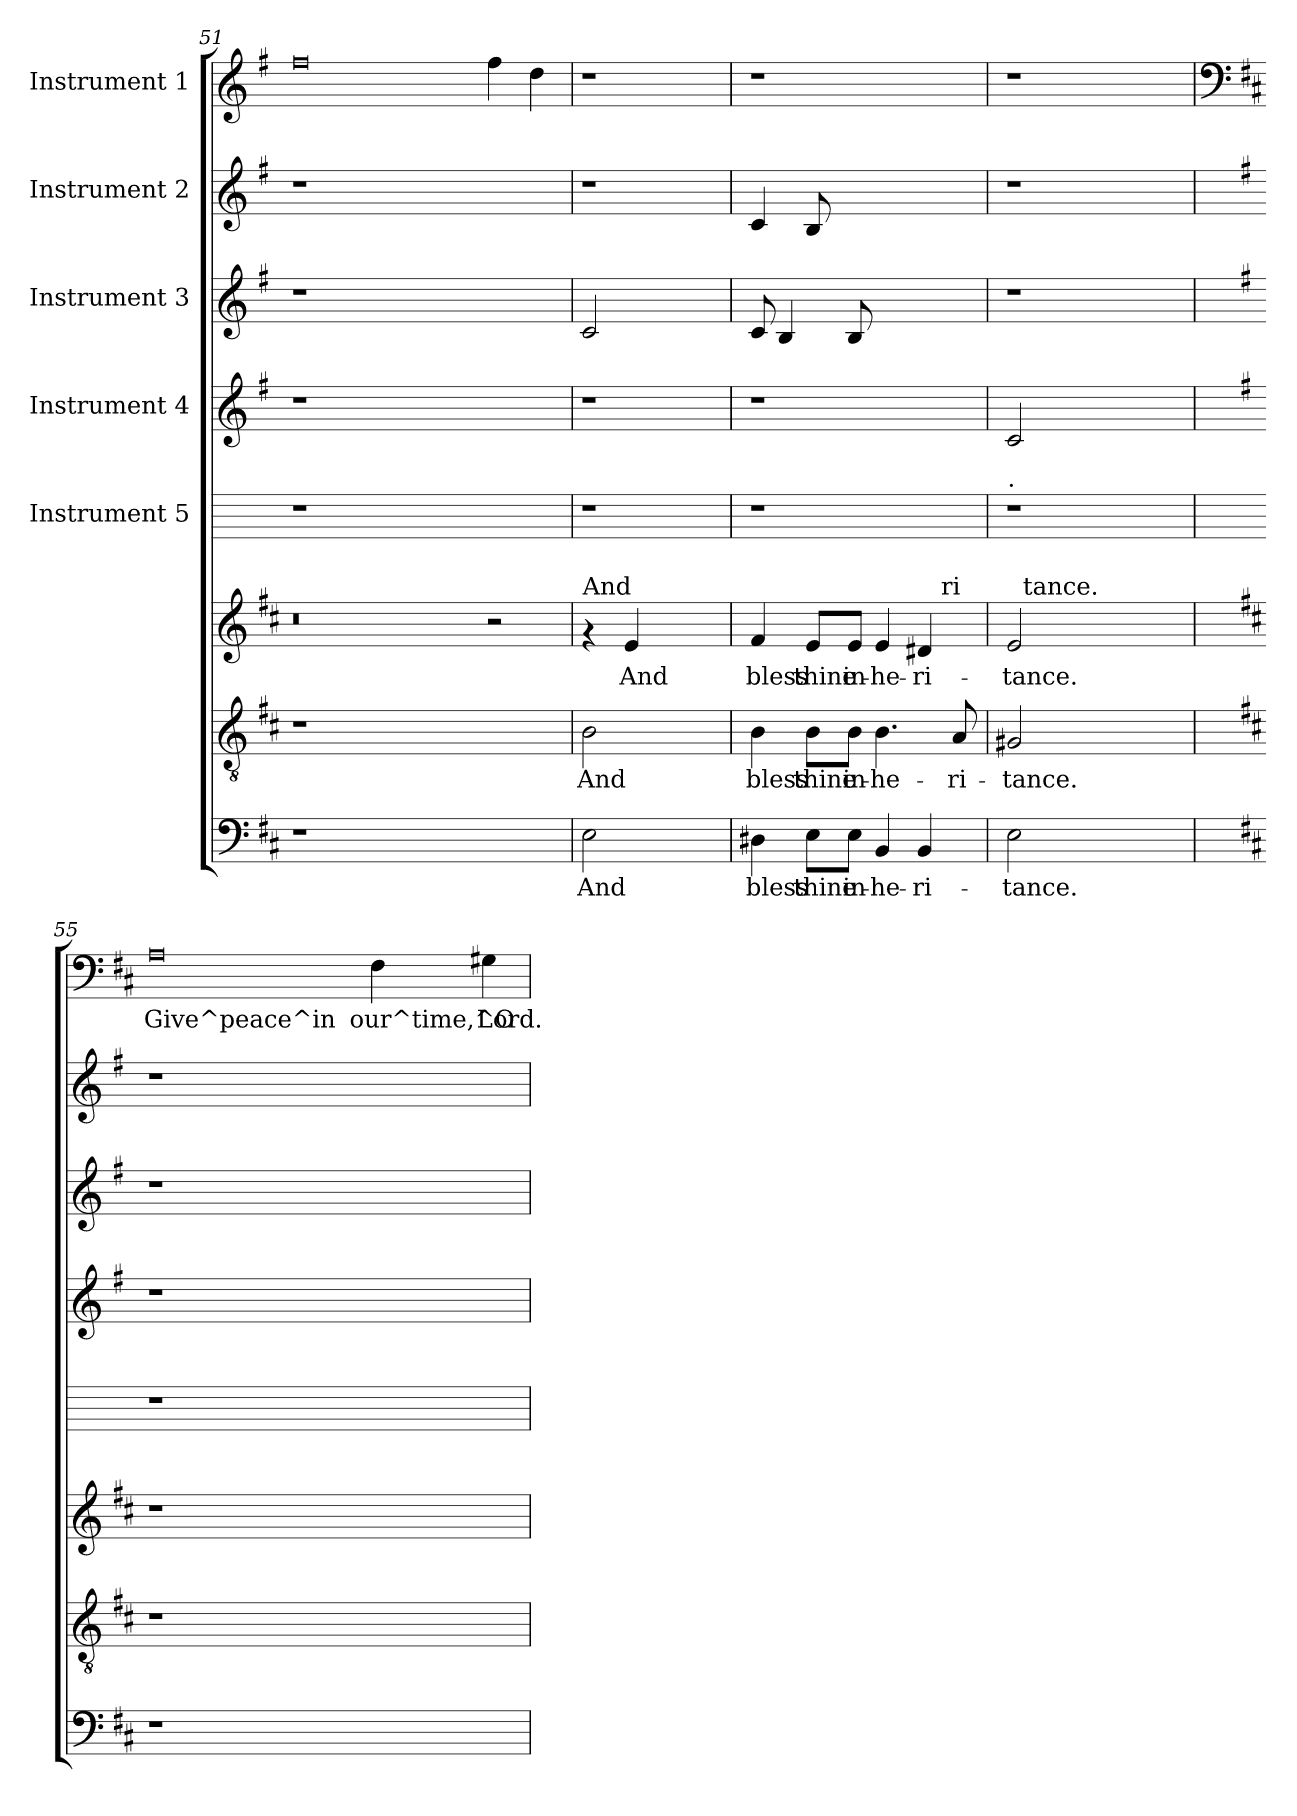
**kern	**text	**kern	**text	**kern	**text	**kern	**kern	**kern	**kern	**kern	**text
*part8	*part8	*part7	*part7	*part6	*part6	*part5	*part4	*part3	*part2	*part1	*part1
*staff8	*staff8	*staff7	*staff7	*staff6	*staff6	*staff5	*staff4	*staff3	*staff2	*staff1	*staff1
*	*	*	*	*	*	*I"Instrument 5	*I"Instrument 4	*I"Instrument 3	*I"Instrument 2	*I"Instrument 1	*
!!LO:LB:g=z
*clefF4	*	*clefGv2	*	*clefG2	*	*	*	*	*	*clefG2	*
*	*	*	*	*	*	*	*	*ITrd-3c-5	*ITrd-3c-5	*	*
*k[f#c#]	*	*k[f#c#]	*	*k[f#c#]	*	*k[]	*k[f#]	*k[]	*k[]	*k[f#]	*
*D:	*	*D:	*	*D:	*	*C:	*G:	*C:	*C:	*G:	*
=51	=51	=51	=51	=51	=51	=51	=51	=51	=51	=51	=51
!	!	!	!	!	!	!	!	!	!	!	!LO:LY:b:rj
1r	.	1r	.	0r	.	1r	1r	1r	1r	0ff#	.
1.ryy	.	1.ryy	.	.	.	1.ryy	1.ryy	1.ryy	1.ryy	.	.
!	!	!	!	!	!	!	!	!	!	!	!LO:LY:b:rj
.	.	.	.	2r	.	.	.	.	.	4ff#\	.
!	!	!	!	!	!	!	!	!	!	!	!LO:LY:b:rj
.	.	.	.	.	.	.	.	.	.	4dd\	.
=52	=52	=52	=52	=52	=52	=52	=52	=52	=52	=52	=52
!	!	!	!	!LO:TX:a:t=And	!	!	!	!	!	!	!
!	!LO:LY:b:cj	!	!LO:LY:b:cj	!	!	!	!	!	!	!	!
2E\	And	2B\	And	4rf	.	1r	1r	2f/	1r	1r	.
!	!	!	!	!	!LO:LY:b:cj	!	!	!	!	!	!
.	.	.	.	4e/	And	.	.	.	.	.	.
2ryy	.	2ryy	.	2ryy	.	.	.	2ryy	.	.	.
=53	=53	=53	=53	=53	=53	=53	=53	=53	=53	=53	=53
!	!	!	!	!LO:TX:a:t=bless thine in he	!	!	!	!	!	!	!
!	!LO:LY:b:cj	!	!LO:LY:b:cj	!	!LO:LY:b:cj	!	!	!	!	!	!
*	*	*	*	*^	*	*	*	*	*	*	*
4D#X\	bless	4B\	bless	4f#/	2ryy	bless	1r	1r	8f/	4f/	1r	.
.	.	.	.	.	.	.	.	.	4e/	.	.	.
!	!LO:LY:b:cj	!	!LO:LY:b:cj	!	!	!LO:LY:b:cj	!	!	!	!	!	!
8E\L	thine	8B\L	thine	8e/L	.	thine	.	.	.	8e/	.	.
!	!LO:LY:b:cj	!	!LO:LY:b:cj	!	!	!LO:LY:b:cj	!	!	!	!	!	!
8E\J	in-	8B\J	in-	8e/J	.	in-	.	.	8e/	2ryy	.	.
!	!LO:LY:b:cj	!	!LO:LY:b:cj	!	!	!LO:LY:b:cj	!	!	!	!	!	!
4BB/	-he-	4.B\	-he-	4e/	4ryy	-he-	.	.	2ryy	.	.	.
!	!LO:LY:b:cj	!	!	!	!	!LO:LY:b:cj	!	!	!	!	!	!
4BB/	-ri-	.	.	4d#X/	16.ryy	-ri-	.	.	.	.	.	.
!	!	!	!	!	!LO:TX:a:t=ri	!	!	!	!	!	!	!
.	.	.	.	.	8ryy	.	.	.	.	.	.	.
!	!	!	!LO:LY:b:cj	!	!	!	!	!	!	!	!	!
.	.	8A/	-ri-	.	.	.	.	.	.	8ryy	.	.
.	.	.	.	.	32ryy	.	.	.	.	.	.	.
=54	=54	=54	=54	=54	=54	=54	=54	=54	=54	=54	=54	=54
!	!	!	!	!	!	!	!LO:TX:a:t=.	!	!	!	!	!
!	!LO:LY:b:cj	!	!LO:LY:b:cj	!	!	!LO:LY:b:cj	!	!	!	!	!	!
2E\	-tance.	2G#X/	-tance.	2e/	32.ryy	-tance.	1r	2c/	1r	1r	1r	.
!	!	!	!	!	!LO:TX:a:t=tance.	!	!	!	!	!	!	!
.	.	.	.	.	2ryy	.	.	.	.	.	.	.
2ryy	.	2ryy	.	2ryy	.	.	.	2ryy	.	.	.	.
.	.	.	.	.	4ryy	.	.	.	.	.	.	.
.	.	.	.	.	8ryy	.	.	.	.	.	.	.
.	.	.	.	.	16ryy	.	.	.	.	.	.	.
.	.	.	.	.	64ryy	.	.	.	.	.	.	.
*	*	*	*	*v	*v	*	*	*	*	*	*	*
!!LO:LB:g=z
=55	=55	=55	=55	=55	=55	=55	=55	=55	=55	=55	=55
*	*	*	*	*	*	*	*	*	*	*clefF4	*
*	*	*	*	*	*	*	*	*	*	*k[f#c#]	*
*	*	*	*	*	*	*	*	*	*	*D:	*
*	*	*	*	*^	*	*	*	*	*	*	*
!	!	!	!	!	!	!	!	!	!	!	!	!LO:LY:b:rj
*	*	*	*	*v	*v	*	*	*	*	*	*	*
1r	.	1r	.	1r	.	1r	1r	1r	1r	0A	Give^peace^in
1.ryy	.	1.ryy	.	1.ryy	.	1.ryy	1.ryy	1.ryy	1.ryy	.	.
!	!	!	!	!	!	!	!	!	!	!	!LO:LY:b:rj
.	.	.	.	.	.	.	.	.	.	4F#\	our^time,^O
!	!	!	!	!	!	!	!	!	!	!	!LO:LY:b:rj
.	.	.	.	.	.	.	.	.	.	4G#X\	Lord.
=	=	=	=	=	=	=	=	=	=	=	=
*-	*-	*-	*-	*-	*-	*-	*-	*-	*-	*-	*-
